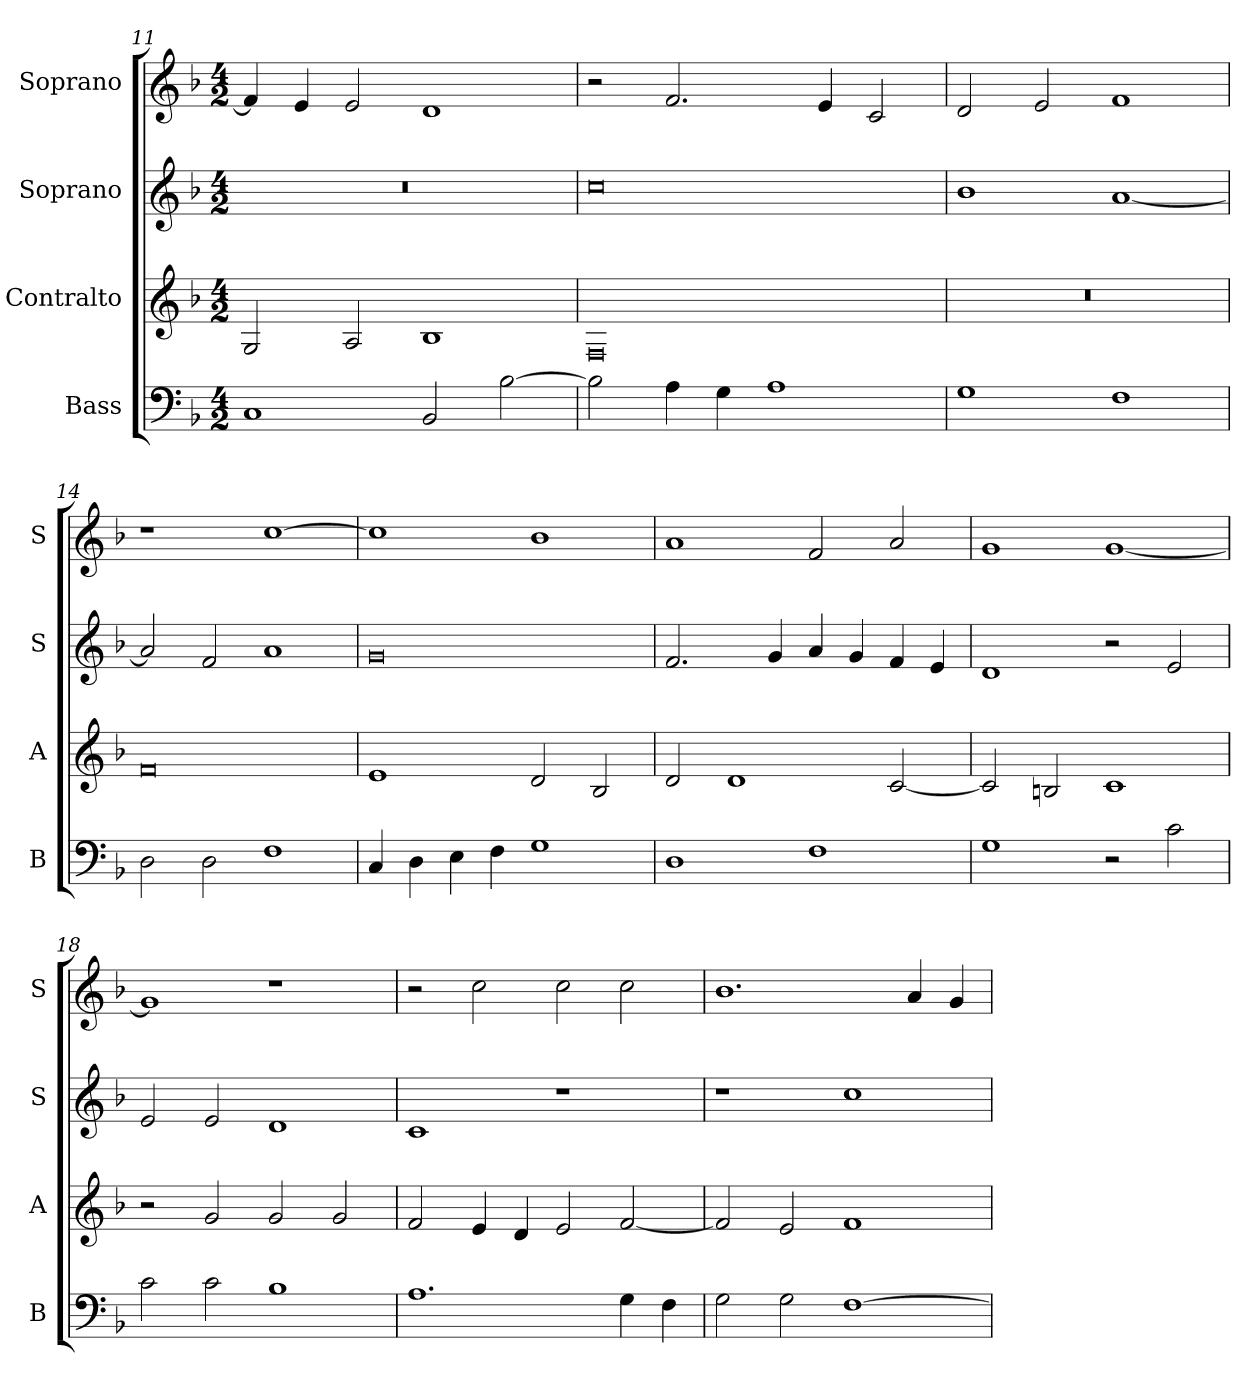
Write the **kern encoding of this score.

**kern	**kern	**kern	**kern
*part4	*part3	*part2	*part1
*staff4	*staff3	*staff2	*staff1
*I"Bass	*I"Contralto	*I"Soprano	*I"Soprano
*I'B	*I'A	*I'S	*I'S
*clefF4	*clefG2	*clefG2	*clefG2
*k[b-]	*k[b-]	*k[b-]	*k[b-]
*F:ion	*F:ion	*F:ion	*F:ion
*M4/2	*M4/2	*M4/2	*M4/2
=11	=11	=11	=11
1C	2G	0r	4f]
.	.	.	4e
.	2A	.	2e
2BB-	1B-	.	1d
[2B-	.	.	.
=12	=12	=12	=12
2B-]	0F	0cc	2r
4A	.	.	2.f
4G	.	.	.
1A	.	.	.
.	.	.	4e
.	.	.	2c
=13	=13	=13	=13
1G	0r	1b-	2d
.	.	.	2e
1F	.	[1a	1f
=14	=14	=14	=14
2D	0f	2a]	1r
2D	.	2f	.
1F	.	1a	[1cc
=15	=15	=15	=15
4C	1e	0g	1cc]
4D	.	.	.
4E	.	.	.
4F	.	.	.
1G	2d	.	1b-
.	2B-	.	.
=16	=16	=16	=16
1D	2d	2.f	1a
.	1d	.	.
.	.	4g	.
1F	.	4a	2f
.	.	4g	.
.	[2c	4f	2a
.	.	4e	.
=17	=17	=17	=17
1G	2c]	1d	1g
.	2Bn	.	.
2r	1c	2r	[1g
2c	.	2e	.
=18	=18	=18	=18
2c	2r	2e	1g]
2c	2g	2e	.
1B-	2g	1d	1r
.	2g	.	.
=19	=19	=19	=19
1.A	2f	1c	2r
.	4e	.	2cc
.	4d	.	.
.	2e	1r	2cc
4G	[2f	.	2cc
4F	.	.	.
=20	=20	=20	=20
2G	2f]	1r	1.b-
2G	2e	.	.
[1F	1f	1cc	.
.	.	.	4a
.	.	.	4g
=	=	=	=
*-	*-	*-	*-
